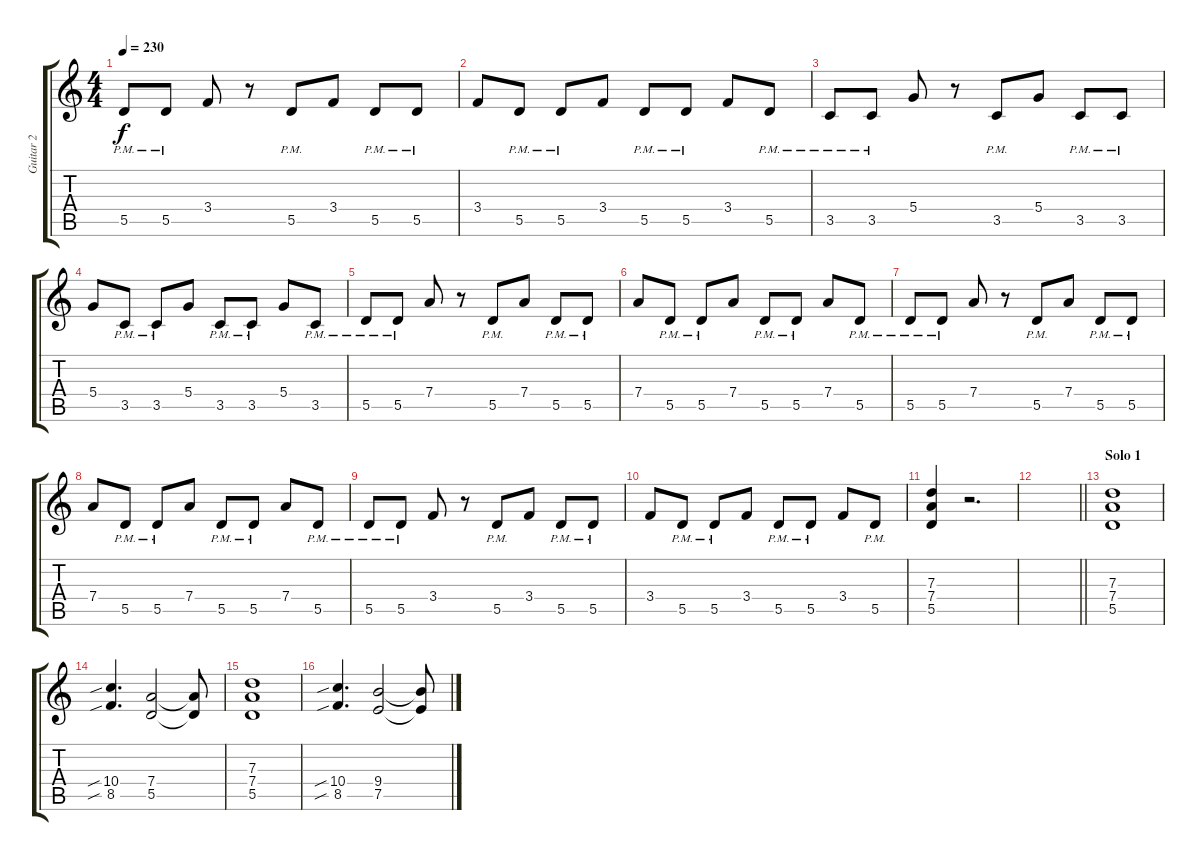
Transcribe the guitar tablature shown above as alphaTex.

\track ("Guitar 2" "Guitar 2") {instrument distortionguitar}
\staff {score tabs}
\tuning (E4 B3 G3 D3 A2 E2) {hide}
\ts (4 4)
\tempo 230
\clef g2
\ks c
5.5{pm}.8{dy f} 5.5{pm}.8 3.4.8 r.8 5.5{pm}.8 3.4.8 5.5{pm}.8 5.5{pm}.8 |
3.4.8 5.5{pm}.8 5.5{pm}.8 3.4.8 5.5{pm}.8 5.5{pm}.8 3.4.8 5.5{pm}.8 |
3.5{pm}.8 3.5{pm}.8 5.4.8 r.8 3.5{pm}.8 5.4.8 3.5{pm}.8 3.5{pm}.8 |
5.4.8 3.5{pm}.8 3.5{pm}.8 5.4.8 3.5{pm}.8 3.5{pm}.8 5.4.8 3.5{pm}.8 |
5.5{pm}.8 5.5{pm}.8 7.4.8 r.8 5.5{pm}.8 7.4.8 5.5{pm}.8 5.5{pm}.8 |
7.4.8 5.5{pm}.8 5.5{pm}.8 7.4.8 5.5{pm}.8 5.5{pm}.8 7.4.8 5.5{pm}.8 |
5.5{pm}.8 5.5{pm}.8 7.4.8 r.8 5.5{pm}.8 7.4.8 5.5{pm}.8 5.5{pm}.8 |
7.4.8 5.5{pm}.8 5.5{pm}.8 7.4.8 5.5{pm}.8 5.5{pm}.8 7.4.8 5.5{pm}.8 |
5.5{pm}.8 5.5{pm}.8 3.4.8 r.8 5.5{pm}.8 3.4.8 5.5{pm}.8 5.5{pm}.8 |
3.4.8 5.5{pm}.8 5.5{pm}.8 3.4.8 5.5{pm}.8 5.5{pm}.8 3.4.8 5.5{pm}.8 |
(7.3 7.4 5.5).4 r.2{d} |
\barLineRight lightlight
|
\section ("" "Solo 1")
(7.3 7.4 5.5).1{balance 10 instrument distortionguitar} |
(10.4{sib} 8.5{sib}).4{d} (7.4 5.5).2 (7.4{t} 5.5{t}).8 |
(7.3 7.4 5.5).1 |
(10.4{sib} 8.5{sib}).4{d} (9.4 7.5).2 (9.4{t} 7.5{t}).8
